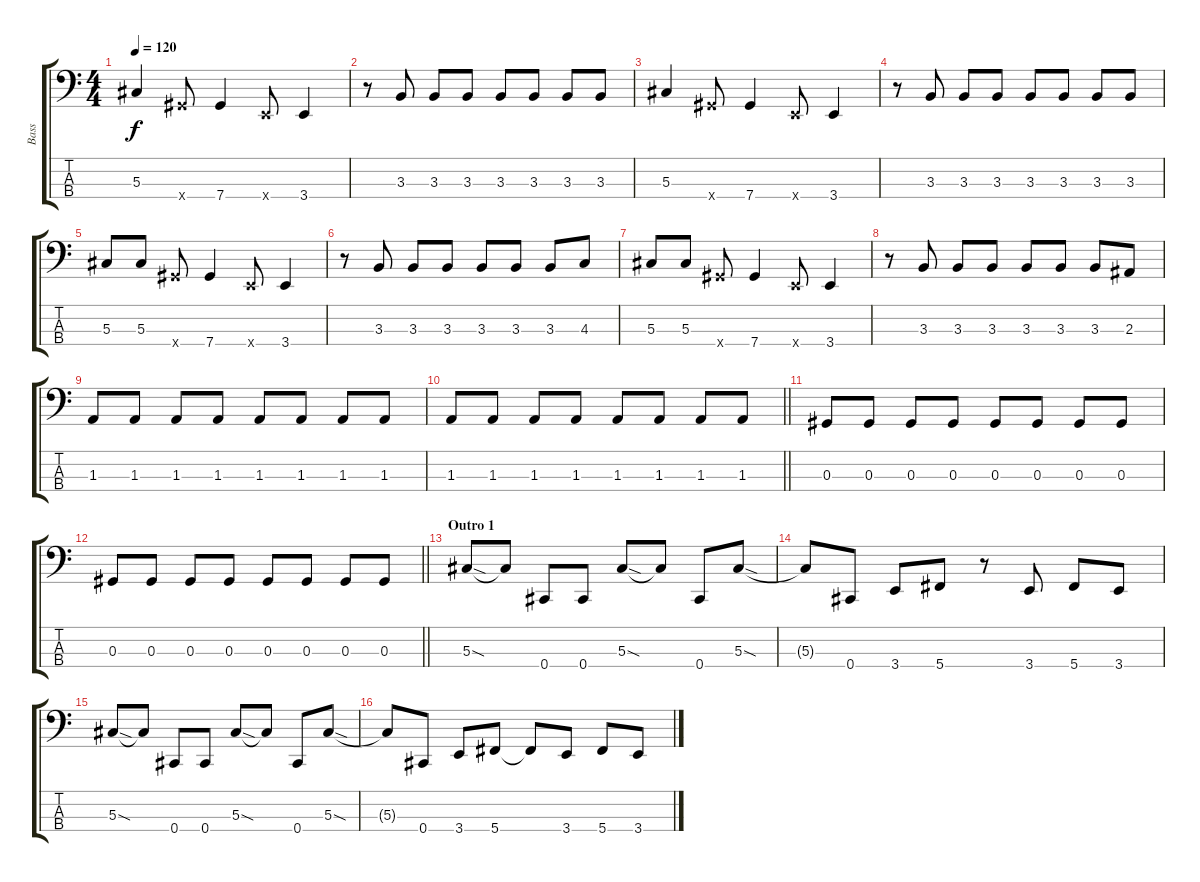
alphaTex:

\track ("Bass" "Bass") {instrument electricbasspick}
\staff {score tabs}
\tuning (Gb2 Db2 Ab1 Db1) {hide}
\ts (4 4)
\tempo 120
\clef f4
\ks c
5.3.4{dy f} 7.4{x}.8 7.4.4 3.4{x}.8 3.4.4 |
r.8 3.3.8 3.3.8 3.3.8 3.3.8 3.3.8 3.3.8 3.3.8 |
5.3.4 7.4{x}.8 7.4.4 3.4{x}.8 3.4.4 |
r.8 3.3.8 3.3.8 3.3.8 3.3.8 3.3.8 3.3.8 3.3.8 |
5.3.8 5.3.8 7.4{x}.8 7.4.4 3.4{x}.8 3.4.4 |
r.8 3.3.8 3.3.8 3.3.8 3.3.8 3.3.8 3.3.8 4.3.8 |
5.3.8 5.3.8 7.4{x}.8 7.4.4 3.4{x}.8 3.4.4 |
r.8 3.3.8 3.3.8 3.3.8 3.3.8 3.3.8 3.3.8 2.3.8 |
1.3.8 1.3.8 1.3.8 1.3.8 1.3.8 1.3.8 1.3.8 1.3.8 |
\barLineRight lightlight
1.3.8 1.3.8 1.3.8 1.3.8 1.3.8 1.3.8 1.3.8 1.3.8 |
0.3.8 0.3.8 0.3.8 0.3.8 0.3.8 0.3.8 0.3.8 0.3.8 |
\barLineRight lightlight
0.3.8 0.3.8 0.3.8 0.3.8 0.3.8 0.3.8 0.3.8 0.3.8 |
\section ("" "Outro 1")
5.3{sod}.8 5.3{t}.8 0.4.8 0.4.8 5.3{sod}.8 5.3{t}.8 0.4.8 5.3{sod}.8 |
5.3{t}.8 0.4.8 3.4.8 5.4.8 r.8 3.4.8 5.4.8 3.4.8 |
5.3{sod}.8 5.3{t}.8 0.4.8 0.4.8 5.3{sod}.8 5.3{t}.8 0.4.8 5.3{sod}.8 |
5.3{t}.8 0.4.8 3.4.8 5.4.8 5.4{t}.8 3.4.8 5.4.8 3.4.8
